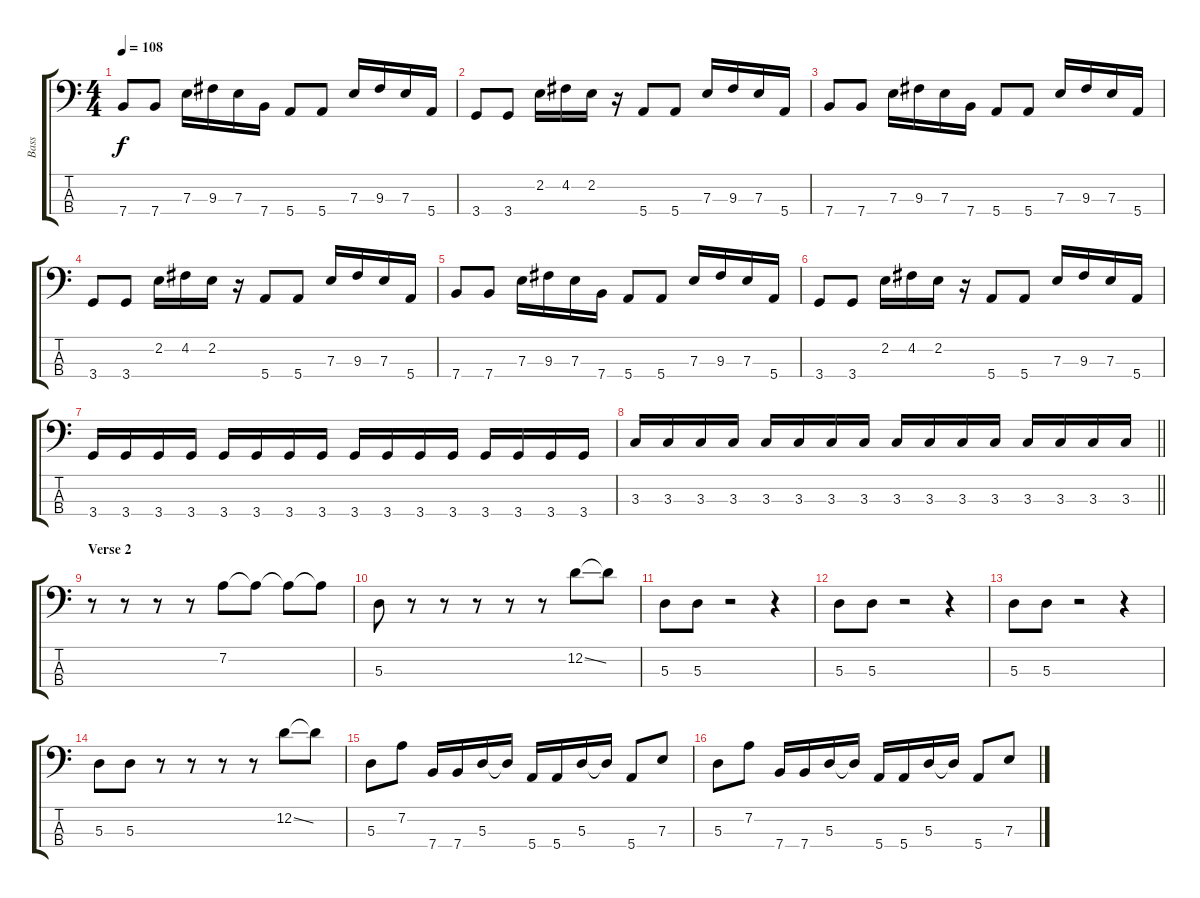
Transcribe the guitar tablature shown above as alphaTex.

\track ("Bass" "Bass") {instrument electricbassfinger}
\staff {score tabs}
\tuning (G2 D2 A1 E1) {hide}
\ts (4 4)
\tempo 108
\clef f4
\ks c
7.4.8{dy f} 7.4.8 7.3.16 9.3.16 7.3.16 7.4.16 5.4.8 5.4.8 7.3.16 9.3.16 7.3.16 5.4.16 |
3.4.8 3.4.8 2.2.16 4.2.16 2.2.16 r.16 5.4.8 5.4.8 7.3.16 9.3.16 7.3.16 5.4.16 |
7.4.8 7.4.8 7.3.16 9.3.16 7.3.16 7.4.16 5.4.8 5.4.8 7.3.16 9.3.16 7.3.16 5.4.16 |
3.4.8 3.4.8 2.2.16 4.2.16 2.2.16 r.16 5.4.8 5.4.8 7.3.16 9.3.16 7.3.16 5.4.16 |
7.4.8 7.4.8 7.3.16 9.3.16 7.3.16 7.4.16 5.4.8 5.4.8 7.3.16 9.3.16 7.3.16 5.4.16 |
3.4.8 3.4.8 2.2.16 4.2.16 2.2.16 r.16 5.4.8 5.4.8 7.3.16 9.3.16 7.3.16 5.4.16 |
3.4.16 3.4.16 3.4.16 3.4.16 3.4.16 3.4.16 3.4.16 3.4.16 3.4.16 3.4.16 3.4.16 3.4.16 3.4.16 3.4.16 3.4.16 3.4.16 |
\barLineRight lightlight
3.3.16 3.3.16 3.3.16 3.3.16 3.3.16 3.3.16 3.3.16 3.3.16 3.3.16 3.3.16 3.3.16 3.3.16 3.3.16 3.3.16 3.3.16 3.3.16 |
\section ("" "Verse 2")
r.8 r.8 r.8 r.8 7.2.8 7.2{t}.8 7.2{t}.8 7.2{t}.8 |
5.3.8 r.8 r.8 r.8 r.8 r.8 12.2{ss}.8 12.2{t}.8 |
5.3.8 5.3.8 r.2 r.4 |
5.3.8 5.3.8 r.2 r.4 |
5.3.8 5.3.8 r.2 r.4 |
5.3.8 5.3.8 r.8 r.8 r.8 r.8 12.2{ss}.8 12.2{t}.8 |
5.3.8 7.2.8 7.4.16 7.4.16 5.3.16 5.3{t}.16 5.4.16 5.4.16 5.3.16 5.3{t}.16 5.4.8 7.3.8 |
5.3.8 7.2.8 7.4.16 7.4.16 5.3.16 5.3{t}.16 5.4.16 5.4.16 5.3.16 5.3{t}.16 5.4.8 7.3.8
